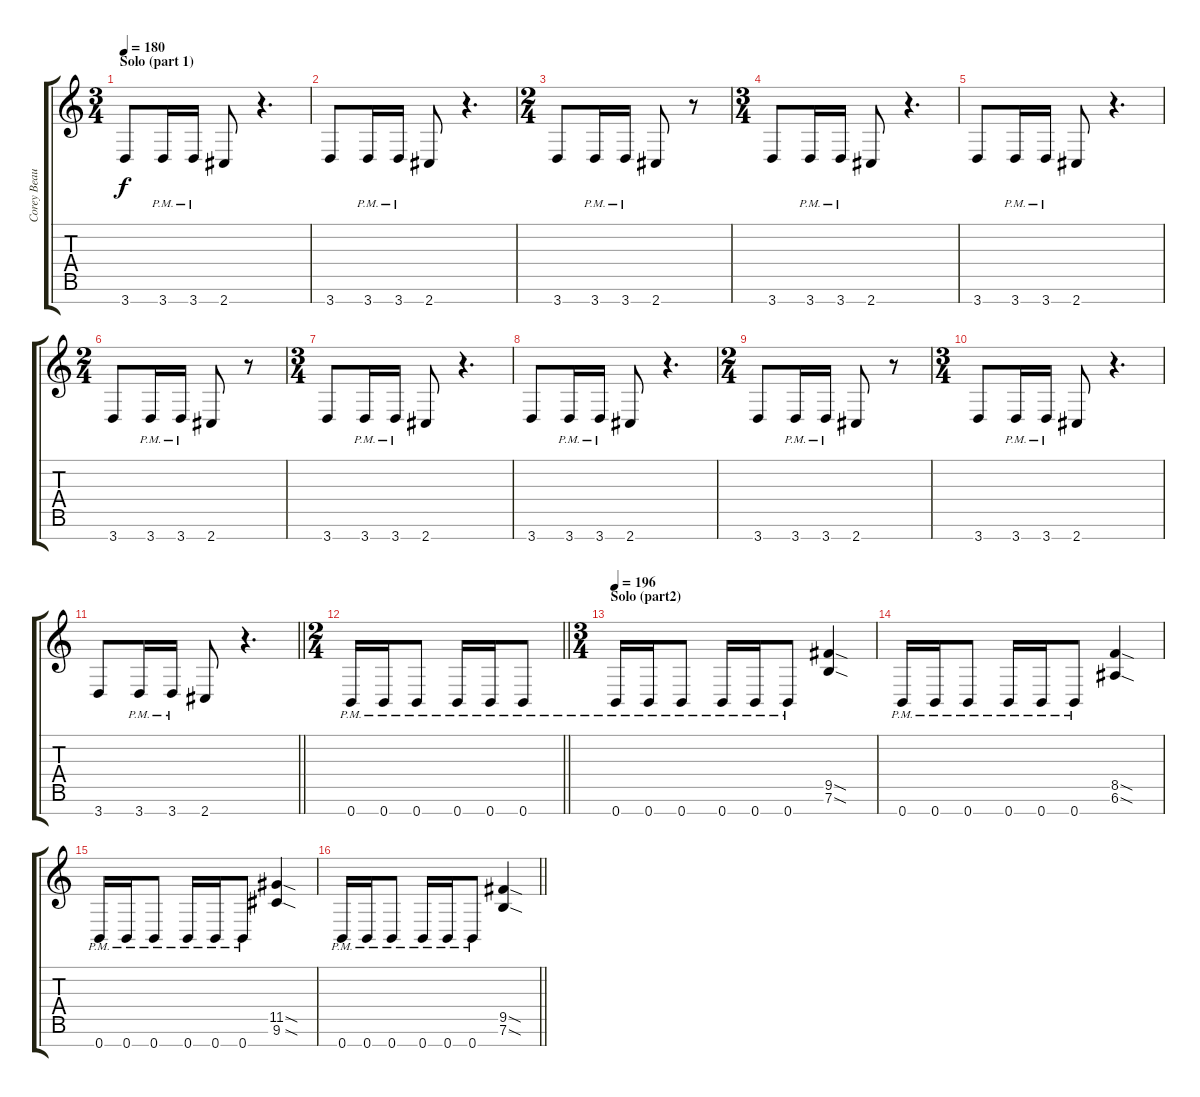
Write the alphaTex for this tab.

\track ("Corey Beaulieu" "Corey Beau") {instrument distortionguitar}
\staff {score tabs}
\tuning (E4 B3 G3 D3 A2 E2 B1) {hide}
\ts (3 4)
\section ("" "Solo (part 1)")
\tempo 180
\clef g2
\ks c
3.7.8{dy f} 3.7{pm}.16 3.7{pm}.16 2.7.8 r.4{d} |
3.7.8 3.7{pm}.16 3.7{pm}.16 2.7.8 r.4{d} |
\ts (2 4)
3.7.8 3.7{pm}.16 3.7{pm}.16 2.7.8 r.8 |
\ts (3 4)
3.7.8 3.7{pm}.16 3.7{pm}.16 2.7.8 r.4{d} |
3.7.8 3.7{pm}.16 3.7{pm}.16 2.7.8 r.4{d} |
\ts (2 4)
3.7.8 3.7{pm}.16 3.7{pm}.16 2.7.8 r.8 |
\ts (3 4)
3.7.8 3.7{pm}.16 3.7{pm}.16 2.7.8 r.4{d} |
3.7.8 3.7{pm}.16 3.7{pm}.16 2.7.8 r.4{d} |
\ts (2 4)
3.7.8 3.7{pm}.16 3.7{pm}.16 2.7.8 r.8 |
\ts (3 4)
3.7.8 3.7{pm}.16 3.7{pm}.16 2.7.8 r.4{d} |
\barLineRight lightlight
3.7.8 3.7{pm}.16 3.7{pm}.16 2.7.8 r.4{d} |
\ts (2 4)
\section ("" "")
\barLineRight lightlight
0.7{pm}.16 0.7{pm}.16 0.7{pm}.8 0.7{pm}.16 0.7{pm}.16 0.7{pm}.8 |
\ts (3 4)
\section ("" "Solo (part2)")
\tempo 196
0.7{pm}.16 0.7{pm}.16 0.7{pm}.8 0.7{pm}.16 0.7{pm}.16 0.7{pm}.8 (9.5{sod} 7.6{sod}).4 |
0.7{pm}.16 0.7{pm}.16 0.7{pm}.8 0.7{pm}.16 0.7{pm}.16 0.7{pm}.8 (8.5{sod} 6.6{sod}).4 |
0.7{pm}.16 0.7{pm}.16 0.7{pm}.8 0.7{pm}.16 0.7{pm}.16 0.7{pm}.8 (11.5{sod} 9.6{sod}).4 |
\barLineRight lightlight
0.7{pm}.16 0.7{pm}.16 0.7{pm}.8 0.7{pm}.16 0.7{pm}.16 0.7{pm}.8 (9.5{sod} 7.6{sod}).4
